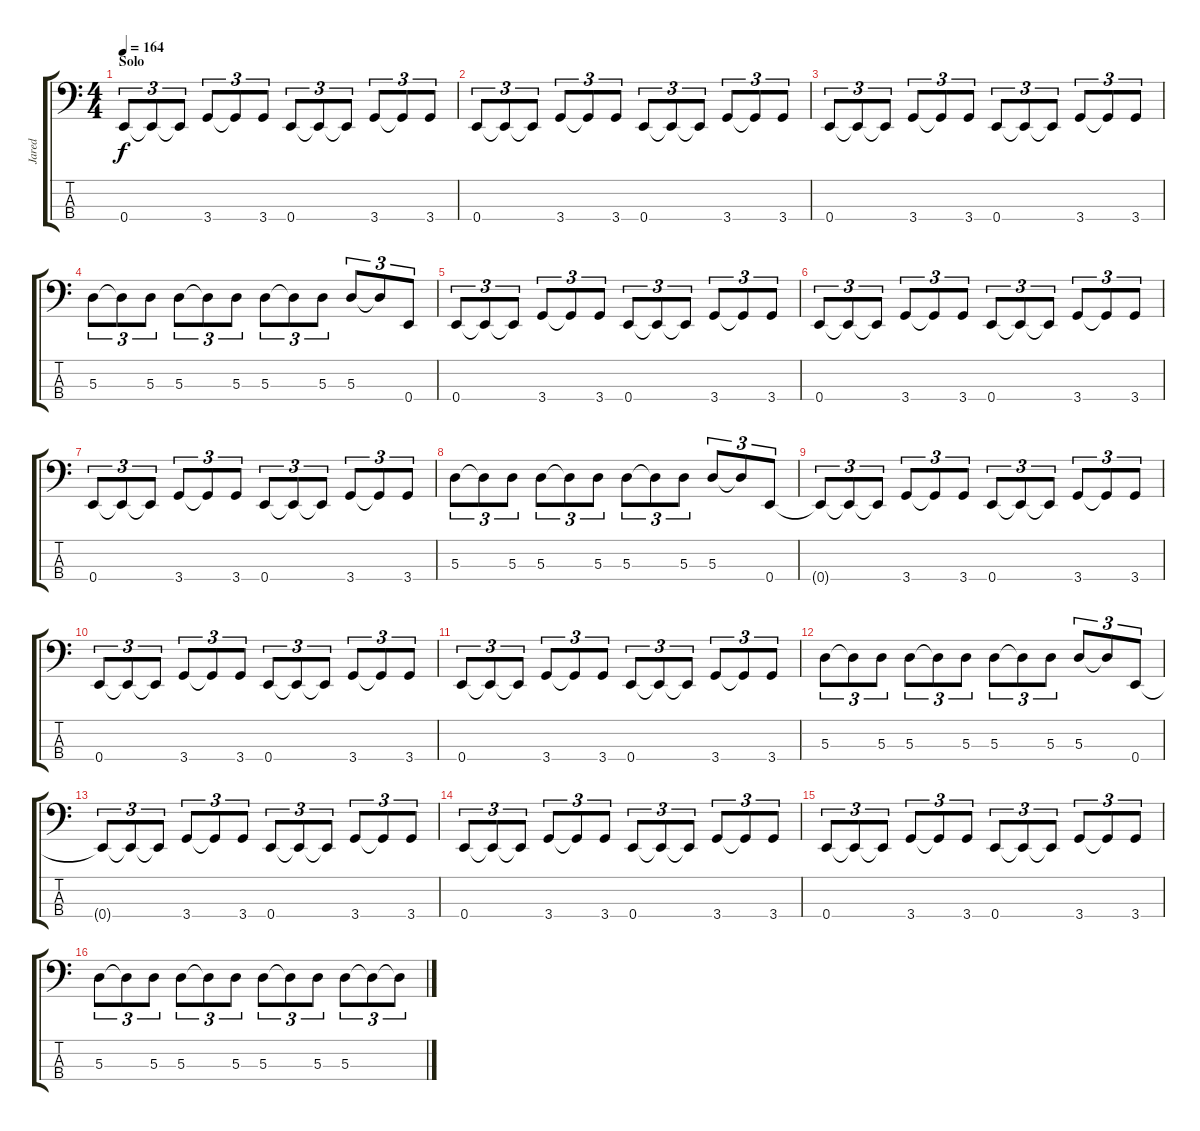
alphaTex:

\track ("Jared" "Jared") {instrument electricbassfinger}
\staff {score tabs}
\tuning (G2 D2 A1 E1) {hide}
\ts (4 4)
\section ("" "Solo")
\tempo 164
\clef f4
\ks c
0.4.8{tu (3 2) dy f} 0.4{t}.8{tu (3 2)} 0.4{t}.8{tu (3 2)} 3.4.8{tu (3 2)} 3.4{t}.8{tu (3 2)} 3.4.8{tu (3 2)} 0.4.8{tu (3 2)} 0.4{t}.8{tu (3 2)} 0.4{t}.8{tu (3 2)} 3.4.8{tu (3 2)} 3.4{t}.8{tu (3 2)} 3.4.8{tu (3 2)} |
0.4.8{tu (3 2)} 0.4{t}.8{tu (3 2)} 0.4{t}.8{tu (3 2)} 3.4.8{tu (3 2)} 3.4{t}.8{tu (3 2)} 3.4.8{tu (3 2)} 0.4.8{tu (3 2)} 0.4{t}.8{tu (3 2)} 0.4{t}.8{tu (3 2)} 3.4.8{tu (3 2)} 3.4{t}.8{tu (3 2)} 3.4.8{tu (3 2)} |
0.4.8{tu (3 2)} 0.4{t}.8{tu (3 2)} 0.4{t}.8{tu (3 2)} 3.4.8{tu (3 2)} 3.4{t}.8{tu (3 2)} 3.4.8{tu (3 2)} 0.4.8{tu (3 2)} 0.4{t}.8{tu (3 2)} 0.4{t}.8{tu (3 2)} 3.4.8{tu (3 2)} 3.4{t}.8{tu (3 2)} 3.4.8{tu (3 2)} |
5.3.8{tu (3 2)} 5.3{t}.8{tu (3 2)} 5.3.8{tu (3 2)} 5.3.8{tu (3 2)} 5.3{t}.8{tu (3 2)} 5.3.8{tu (3 2)} 5.3.8{tu (3 2)} 5.3{t}.8{tu (3 2)} 5.3.8{tu (3 2)} 5.3.8{tu (3 2)} 5.3{t}.8{tu (3 2)} 0.4.8{tu (3 2)} |
0.4.8{tu (3 2)} 0.4{t}.8{tu (3 2)} 0.4{t}.8{tu (3 2)} 3.4.8{tu (3 2)} 3.4{t}.8{tu (3 2)} 3.4.8{tu (3 2)} 0.4.8{tu (3 2)} 0.4{t}.8{tu (3 2)} 0.4{t}.8{tu (3 2)} 3.4.8{tu (3 2)} 3.4{t}.8{tu (3 2)} 3.4.8{tu (3 2)} |
0.4.8{tu (3 2)} 0.4{t}.8{tu (3 2)} 0.4{t}.8{tu (3 2)} 3.4.8{tu (3 2)} 3.4{t}.8{tu (3 2)} 3.4.8{tu (3 2)} 0.4.8{tu (3 2)} 0.4{t}.8{tu (3 2)} 0.4{t}.8{tu (3 2)} 3.4.8{tu (3 2)} 3.4{t}.8{tu (3 2)} 3.4.8{tu (3 2)} |
0.4.8{tu (3 2)} 0.4{t}.8{tu (3 2)} 0.4{t}.8{tu (3 2)} 3.4.8{tu (3 2)} 3.4{t}.8{tu (3 2)} 3.4.8{tu (3 2)} 0.4.8{tu (3 2)} 0.4{t}.8{tu (3 2)} 0.4{t}.8{tu (3 2)} 3.4.8{tu (3 2)} 3.4{t}.8{tu (3 2)} 3.4.8{tu (3 2)} |
5.3.8{tu (3 2)} 5.3{t}.8{tu (3 2)} 5.3.8{tu (3 2)} 5.3.8{tu (3 2)} 5.3{t}.8{tu (3 2)} 5.3.8{tu (3 2)} 5.3.8{tu (3 2)} 5.3{t}.8{tu (3 2)} 5.3.8{tu (3 2)} 5.3.8{tu (3 2)} 5.3{t}.8{tu (3 2)} 0.4.8{tu (3 2)} |
0.4{t}.8{tu (3 2)} 0.4{t}.8{tu (3 2)} 0.4{t}.8{tu (3 2)} 3.4.8{tu (3 2)} 3.4{t}.8{tu (3 2)} 3.4.8{tu (3 2)} 0.4.8{tu (3 2)} 0.4{t}.8{tu (3 2)} 0.4{t}.8{tu (3 2)} 3.4.8{tu (3 2)} 3.4{t}.8{tu (3 2)} 3.4.8{tu (3 2)} |
0.4.8{tu (3 2)} 0.4{t}.8{tu (3 2)} 0.4{t}.8{tu (3 2)} 3.4.8{tu (3 2)} 3.4{t}.8{tu (3 2)} 3.4.8{tu (3 2)} 0.4.8{tu (3 2)} 0.4{t}.8{tu (3 2)} 0.4{t}.8{tu (3 2)} 3.4.8{tu (3 2)} 3.4{t}.8{tu (3 2)} 3.4.8{tu (3 2)} |
0.4.8{tu (3 2)} 0.4{t}.8{tu (3 2)} 0.4{t}.8{tu (3 2)} 3.4.8{tu (3 2)} 3.4{t}.8{tu (3 2)} 3.4.8{tu (3 2)} 0.4.8{tu (3 2)} 0.4{t}.8{tu (3 2)} 0.4{t}.8{tu (3 2)} 3.4.8{tu (3 2)} 3.4{t}.8{tu (3 2)} 3.4.8{tu (3 2)} |
5.3.8{tu (3 2)} 5.3{t}.8{tu (3 2)} 5.3.8{tu (3 2)} 5.3.8{tu (3 2)} 5.3{t}.8{tu (3 2)} 5.3.8{tu (3 2)} 5.3.8{tu (3 2)} 5.3{t}.8{tu (3 2)} 5.3.8{tu (3 2)} 5.3.8{tu (3 2)} 5.3{t}.8{tu (3 2)} 0.4.8{tu (3 2)} |
0.4{t}.8{tu (3 2)} 0.4{t}.8{tu (3 2)} 0.4{t}.8{tu (3 2)} 3.4.8{tu (3 2)} 3.4{t}.8{tu (3 2)} 3.4.8{tu (3 2)} 0.4.8{tu (3 2)} 0.4{t}.8{tu (3 2)} 0.4{t}.8{tu (3 2)} 3.4.8{tu (3 2)} 3.4{t}.8{tu (3 2)} 3.4.8{tu (3 2)} |
0.4.8{tu (3 2)} 0.4{t}.8{tu (3 2)} 0.4{t}.8{tu (3 2)} 3.4.8{tu (3 2)} 3.4{t}.8{tu (3 2)} 3.4.8{tu (3 2)} 0.4.8{tu (3 2)} 0.4{t}.8{tu (3 2)} 0.4{t}.8{tu (3 2)} 3.4.8{tu (3 2)} 3.4{t}.8{tu (3 2)} 3.4.8{tu (3 2)} |
0.4.8{tu (3 2)} 0.4{t}.8{tu (3 2)} 0.4{t}.8{tu (3 2)} 3.4.8{tu (3 2)} 3.4{t}.8{tu (3 2)} 3.4.8{tu (3 2)} 0.4.8{tu (3 2)} 0.4{t}.8{tu (3 2)} 0.4{t}.8{tu (3 2)} 3.4.8{tu (3 2)} 3.4{t}.8{tu (3 2)} 3.4.8{tu (3 2)} |
5.3.8{tu (3 2)} 5.3{t}.8{tu (3 2)} 5.3.8{tu (3 2)} 5.3.8{tu (3 2)} 5.3{t}.8{tu (3 2)} 5.3.8{tu (3 2)} 5.3.8{tu (3 2)} 5.3{t}.8{tu (3 2)} 5.3.8{tu (3 2)} 5.3.8{tu (3 2)} 5.3{t}.8{tu (3 2)} 5.3{t}.8{tu (3 2)}
